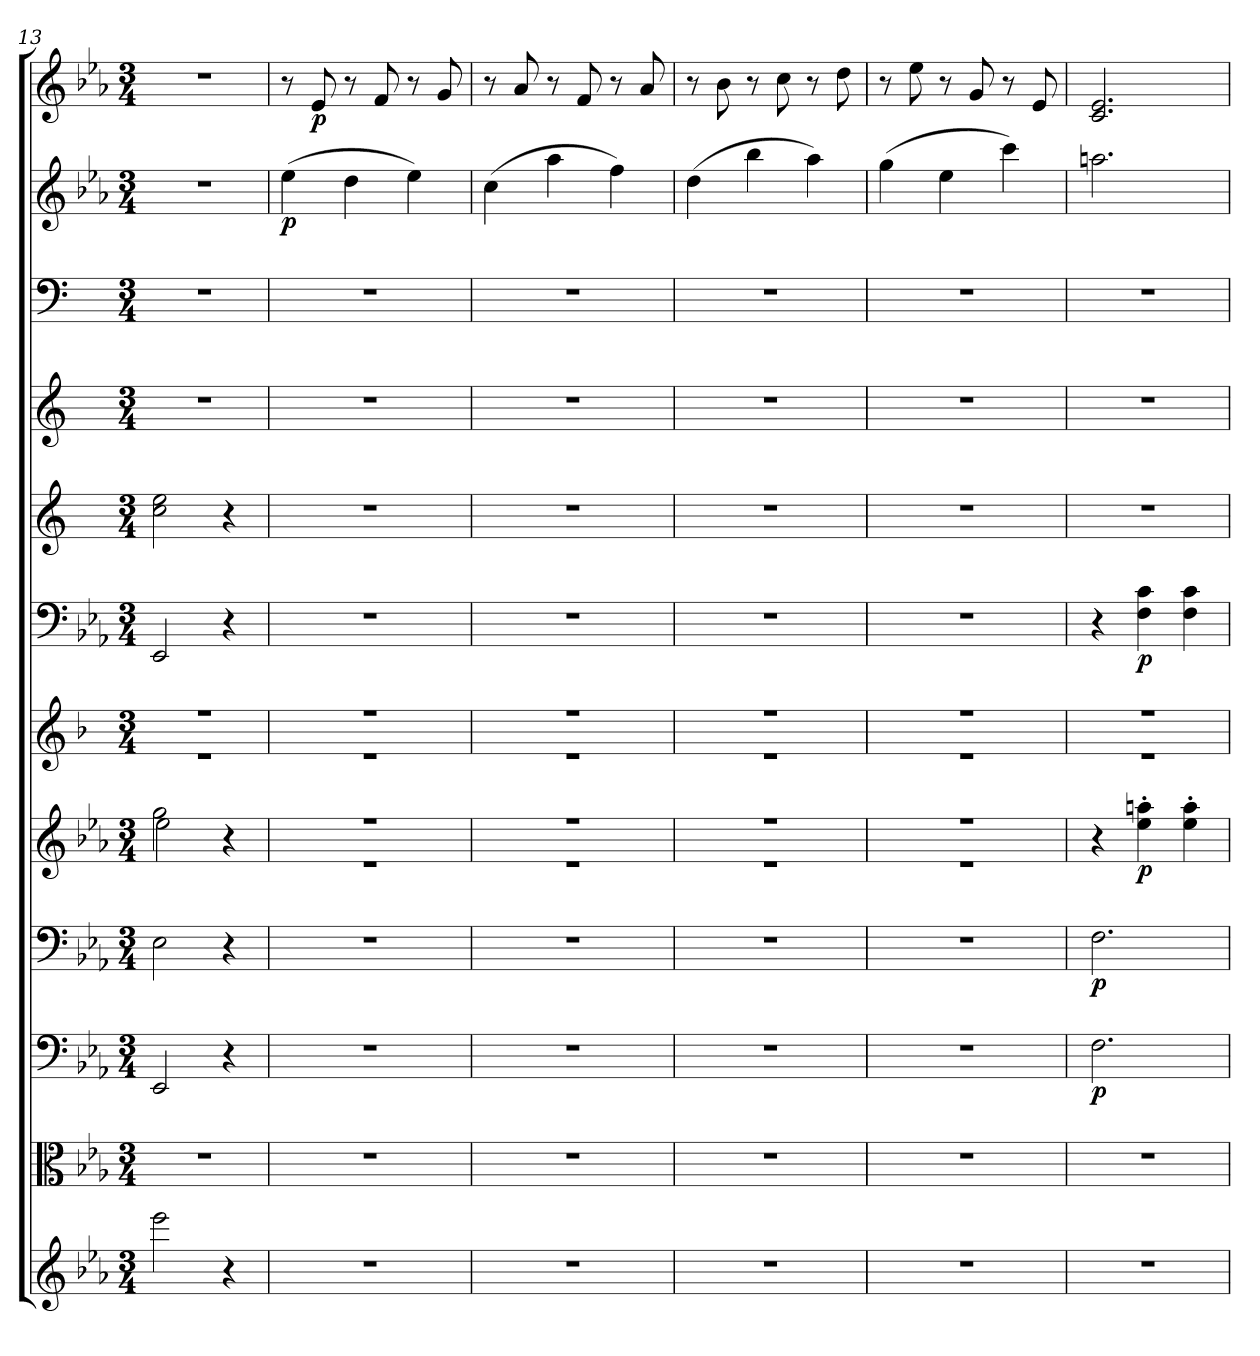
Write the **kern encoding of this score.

**kern	**kern	**kern	**dynam	**kern	**dynam	**kern	**dynam	**kern	**kern	**dynam	**kern	**kern	**kern	**kern	**dynam	**kern	**dynam
*part12	*part11	*part10	*part10	*part9	*part9	*part8	*part8	*part7	*part6	*part6	*part5	*part4	*part3	*part2	*part2	*part1	*part1
*staff12	*staff11	*staff10	*staff10	*staff9	*staff9	*staff8	*staff8	*staff7	*staff6	*staff6	*staff5	*staff4	*staff3	*staff2	*staff2	*staff1	*staff1
*clefG2	*clefC3	*clefF4	*	*clefF4	*	*clefG2	*	*clefG2	*clefF4	*	*clefG2	*clefG2	*clefF4	*clefG2	*	*clefG2	*
*k[b-e-a-]	*k[b-e-a-]	*k[b-e-a-]	*	*k[b-e-a-]	*	*k[b-e-a-]	*	*k[b-]	*k[b-e-a-]	*	*k[]	*k[]	*k[]	*k[b-e-a-]	*	*k[b-e-a-]	*
*c:	*c:	*c:	*	*c:	*	*c:	*	*	*c:	*	*	*	*	*c:	*	*c:	*
*M3/4	*M3/4	*M3/4	*	*M3/4	*	*M3/4	*	*M3/4	*M3/4	*	*M3/4	*M3/4	*M3/4	*M3/4	*	*M3/4	*
=13	=13	=13	=13	=13	=13	=13	=13	=13	=13	=13	=13	=13	=13	=13	=13	=13	=13
*	*	*	*	*	*	*^	*	*^	*	*	*	*	*	*	*	*	*
2eee-\	2.r	2EE-/	.	2E-\	.	2gg\	2ee-\	.	2.r	2.r	2EE-/	.	2cc\ 2ee\	2.r	2.r	2.r	.	2.r	.
4r	.	4r	.	4r	.	4r	4ryy	.	.	.	4r	.	4r	.	.	.	.	.	.
=14	=14	=14	=14	=14	=14	=14	=14	=14	=14	=14	=14	=14	=14	=14	=14	=14	=14	=14	=14
2.r	2.r	2.r	.	2.r	.	2.r	2.r	.	2.r	2.r	2.r	.	2.r	2.r	2.r	(4ee-\	p	8r	.
.	.	.	.	.	.	.	.	.	.	.	.	.	.	.	.	.	.	8e-/	p
.	.	.	.	.	.	.	.	.	.	.	.	.	.	.	.	4dd\	.	8r	.
.	.	.	.	.	.	.	.	.	.	.	.	.	.	.	.	.	.	8f/	.
.	.	.	.	.	.	.	.	.	.	.	.	.	.	.	.	4ee-\)	.	8r	.
.	.	.	.	.	.	.	.	.	.	.	.	.	.	.	.	.	.	8g/	.
=15	=15	=15	=15	=15	=15	=15	=15	=15	=15	=15	=15	=15	=15	=15	=15	=15	=15	=15	=15
2.r	2.r	2.r	.	2.r	.	2.r	2.r	.	2.r	2.r	2.r	.	2.r	2.r	2.r	(4cc\	.	8r	.
.	.	.	.	.	.	.	.	.	.	.	.	.	.	.	.	.	.	8a-/	.
.	.	.	.	.	.	.	.	.	.	.	.	.	.	.	.	4aa-\	.	8r	.
.	.	.	.	.	.	.	.	.	.	.	.	.	.	.	.	.	.	8f/	.
.	.	.	.	.	.	.	.	.	.	.	.	.	.	.	.	4ff\)	.	8r	.
.	.	.	.	.	.	.	.	.	.	.	.	.	.	.	.	.	.	8a-/	.
=16	=16	=16	=16	=16	=16	=16	=16	=16	=16	=16	=16	=16	=16	=16	=16	=16	=16	=16	=16
2.r	2.r	2.r	.	2.r	.	2.r	2.r	.	2.r	2.r	2.r	.	2.r	2.r	2.r	(4dd\	.	8r	.
.	.	.	.	.	.	.	.	.	.	.	.	.	.	.	.	.	.	8b-\	.
.	.	.	.	.	.	.	.	.	.	.	.	.	.	.	.	4bb-\	.	8r	.
.	.	.	.	.	.	.	.	.	.	.	.	.	.	.	.	.	.	8cc\	.
.	.	.	.	.	.	.	.	.	.	.	.	.	.	.	.	4aa-\)	.	8r	.
.	.	.	.	.	.	.	.	.	.	.	.	.	.	.	.	.	.	8dd\	.
=17	=17	=17	=17	=17	=17	=17	=17	=17	=17	=17	=17	=17	=17	=17	=17	=17	=17	=17	=17
2.r	2.r	2.r	.	2.r	.	2.r	2.r	.	2.r	2.r	2.r	.	2.r	2.r	2.r	(4gg\	.	8r	.
.	.	.	.	.	.	.	.	.	.	.	.	.	.	.	.	.	.	8ee-\	.
.	.	.	.	.	.	.	.	.	.	.	.	.	.	.	.	4ee-\	.	8r	.
.	.	.	.	.	.	.	.	.	.	.	.	.	.	.	.	.	.	8g/	.
.	.	.	.	.	.	.	.	.	.	.	.	.	.	.	.	4ccc\)	.	8r	.
.	.	.	.	.	.	.	.	.	.	.	.	.	.	.	.	.	.	8e-/	.
*	*	*	*	*	*	*v	*v	*	*	*	*	*	*	*	*	*	*	*	*
=18	=18	=18	=18	=18	=18	=18	=18	=18	=18	=18	=18	=18	=18	=18	=18	=18	=18	=18
2.r	2.r	2.F\	p	2.F\	p	4r	.	2.r	2.r	4r	.	2.r	2.r	2.r	2.aan\	.	2.c/ 2.e-/	.
.	.	.	.	.	.	4ee-'\ 4aan'\	p	.	.	4F\ 4c\	p	.	.	.	.	.	.	.
.	.	.	.	.	.	4ee-'\ 4aa'\	.	.	.	4F\ 4c\	.	.	.	.	.	.	.	.
*	*	*	*	*	*	*	*	*v	*v	*	*	*	*	*	*	*	*	*
=	=	=	=	=	=	=	=	=	=	=	=	=	=	=	=	=	=
*-	*-	*-	*-	*-	*-	*-	*-	*-	*-	*-	*-	*-	*-	*-	*-	*-	*-
